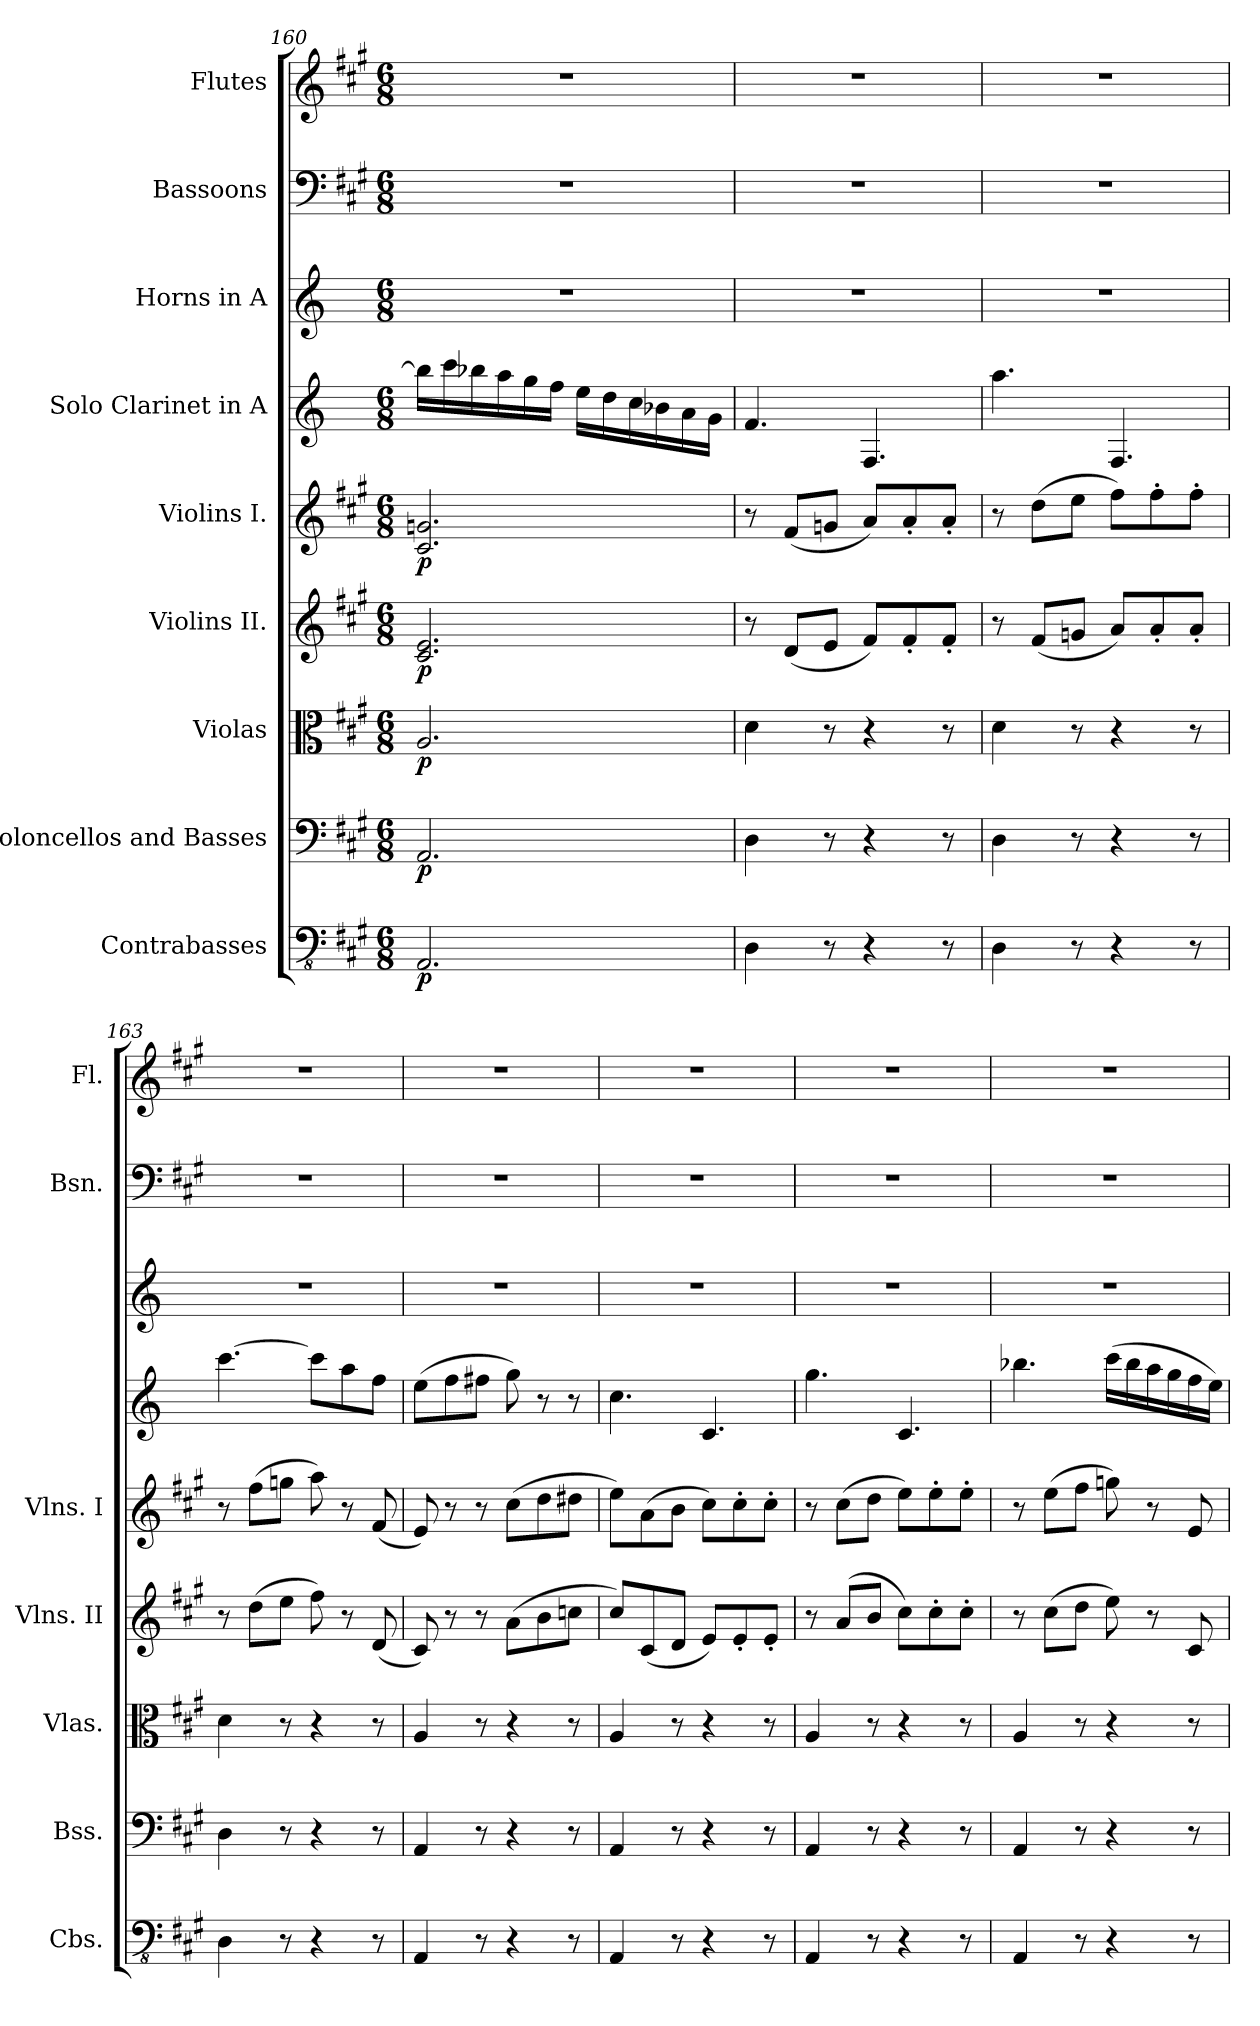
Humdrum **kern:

**kern	**dynam	**kern	**dynam	**kern	**dynam	**kern	**dynam	**kern	**dynam	**kern	**kern	**kern	**kern
*part9	*part9	*part8	*part8	*part7	*part7	*part6	*part6	*part5	*part5	*part4	*part3	*part2	*part1
*staff9	*staff9	*staff8	*staff8	*staff7	*staff7	*staff6	*staff6	*staff5	*staff5	*staff4	*staff3	*staff2	*staff1
*I"Contrabasses	*	*I"Violoncellos and Basses	*	*I"Violas	*	*I"Violins II.	*	*I"Violins I.	*	*I"Solo Clarinet in A	*I"Horns in A	*I"Bassoons	*I"Flutes
*I'Cbs.	*	*I'Bss.	*	*I'Vlas.	*	*I'Vlns. II	*	*I'Vlns. I	*	*	*	*I'Bsn.	*I'Fl.
*clefFv4	*	*clefF4	*	*clefC3	*	*clefG2	*	*clefG2	*	*clefG2	*clefG2	*clefF4	*clefG2
*	*	*	*	*	*	*	*	*	*	*ITrd2c3	*ITrd2c3	*	*
*k[f#c#g#]	*	*k[f#c#g#]	*	*k[f#c#g#]	*	*k[f#c#g#]	*	*k[f#c#g#]	*	*k[f#c#g#]	*k[f#c#g#]	*k[f#c#g#]	*k[f#c#g#]
*M6/8	*	*M6/8	*	*M6/8	*	*M6/8	*	*M6/8	*	*M6/8	*M6/8	*M6/8	*M6/8
=160	=160	=160	=160	=160	=160	=160	=160	=160	=160	=160	=160	=160	=160
!	!LO:DY:b	!	!LO:DY:b	!	!LO:DY:b	!	!LO:DY:b	!	!LO:DY:b	!	!	!	!
2.AAA/	p	2.AA/	p	2.A/	p	2.c#/ 2.e/	p	2.c#/ 2.gn/	p	16gg\LL]	2.r	2.r	2.r
.	.	.	.	.	.	.	.	.	.	16aa\	.	.	.
.	.	.	.	.	.	.	.	.	.	16ggn\	.	.	.
.	.	.	.	.	.	.	.	.	.	16ff#\	.	.	.
.	.	.	.	.	.	.	.	.	.	16ee\	.	.	.
.	.	.	.	.	.	.	.	.	.	16dd\JJ	.	.	.
.	.	.	.	.	.	.	.	.	.	16cc#\LL	.	.	.
.	.	.	.	.	.	.	.	.	.	16b\	.	.	.
.	.	.	.	.	.	.	.	.	.	16a\	.	.	.
.	.	.	.	.	.	.	.	.	.	16gn\	.	.	.
.	.	.	.	.	.	.	.	.	.	16f#\	.	.	.
.	.	.	.	.	.	.	.	.	.	16e\JJ	.	.	.
=161	=161	=161	=161	=161	=161	=161	=161	=161	=161	=161	=161	=161	=161
4DD\	.	4D\	.	4d\	.	8r	.	8r	.	4.d/	2.r	2.r	2.r
.	.	.	.	.	.	(<8d/L	.	(<8f#/L	.	.	.	.	.
8r	.	8r	.	8r	.	8e/J	.	8gn/J	.	.	.	.	.
4r	.	4r	.	4r	.	8f#/L)	.	8a/L)	.	4.D/	.	.	.
.	.	.	.	.	.	8f#'/	.	8a'/	.	.	.	.	.
8r	.	8r	.	8r	.	8f#'/J	.	8a'/J	.	.	.	.	.
=162	=162	=162	=162	=162	=162	=162	=162	=162	=162	=162	=162	=162	=162
4DD\	.	4D\	.	4d\	.	8r	.	8r	.	4.ff#\	2.r	2.r	2.r
.	.	.	.	.	.	(<8f#/L	.	(>8dd\L	.	.	.	.	.
8r	.	8r	.	8r	.	8gn/J	.	8ee\J	.	.	.	.	.
4r	.	4r	.	4r	.	8a/L)	.	8ff#\L)	.	4.D/	.	.	.
.	.	.	.	.	.	8a'/	.	8ff#'\	.	.	.	.	.
8r	.	8r	.	8r	.	8a'/J	.	8ff#'\J	.	.	.	.	.
=163	=163	=163	=163	=163	=163	=163	=163	=163	=163	=163	=163	=163	=163
4DD\	.	4D\	.	4d\	.	8r	.	8r	.	[4.aa\	2.r	2.r	2.r
.	.	.	.	.	.	(>8dd\L	.	(>8ff#\L	.	.	.	.	.
8r	.	8r	.	8r	.	8ee\J	.	8ggn\J	.	.	.	.	.
4r	.	4r	.	4r	.	8ff#\)	.	8aa\)	.	8aa\L]	.	.	.
.	.	.	.	.	.	8r	.	8r	.	8ff#\	.	.	.
8r	.	8r	.	8r	.	(<8d/	.	(<8f#/	.	8dd\J	.	.	.
=164	=164	=164	=164	=164	=164	=164	=164	=164	=164	=164	=164	=164	=164
4AAA/	.	4AA/	.	4A/	.	8c#/)	.	8e/)	.	(>8cc#\L	2.r	2.r	2.r
.	.	.	.	.	.	8r	.	8r	.	8dd\	.	.	.
8r	.	8r	.	8r	.	8r	.	8r	.	8dd#X\J	.	.	.
4r	.	4r	.	4r	.	(>8a\L	.	(>8cc#\L	.	8ee\)	.	.	.
.	.	.	.	.	.	8b\	.	8dd\	.	8r	.	.	.
8r	.	8r	.	8r	.	8ccn\J	.	8dd#X\J	.	8r	.	.	.
!!LO:PB:g=z
=165	=165	=165	=165	=165	=165	=165	=165	=165	=165	=165	=165	=165	=165
4AAA/	.	4AA/	.	4A/	.	8cc#/L)	.	8ee\L)	.	4.a\	2.r	2.r	2.r
.	.	.	.	.	.	(<8c#/	.	(>8a\	.	.	.	.	.
8r	.	8r	.	8r	.	8d/J	.	8b\J	.	.	.	.	.
4r	.	4r	.	4r	.	8e/L)	.	8cc#\L)	.	4.A/	.	.	.
.	.	.	.	.	.	8e'/	.	8cc#'\	.	.	.	.	.
8r	.	8r	.	8r	.	8e'/J	.	8cc#'\J	.	.	.	.	.
=166	=166	=166	=166	=166	=166	=166	=166	=166	=166	=166	=166	=166	=166
4AAA/	.	4AA/	.	4A/	.	8r	.	8r	.	4.ee\	2.r	2.r	2.r
.	.	.	.	.	.	(>8a/L	.	(>8cc#\L	.	.	.	.	.
8r	.	8r	.	8r	.	8b/J	.	8dd\J	.	.	.	.	.
4r	.	4r	.	4r	.	8cc#\L)	.	8ee\L)	.	4.A/	.	.	.
.	.	.	.	.	.	8cc#'\	.	8ee'\	.	.	.	.	.
8r	.	8r	.	8r	.	8cc#'\J	.	8ee'\J	.	.	.	.	.
=167	=167	=167	=167	=167	=167	=167	=167	=167	=167	=167	=167	=167	=167
4AAA/	.	4AA/	.	4A/	.	8r	.	8r	.	4.ggn\	2.r	2.r	2.r
.	.	.	.	.	.	(>8cc#\L	.	(>8ee\L	.	.	.	.	.
8r	.	8r	.	8r	.	8dd\J	.	8ff#\J	.	.	.	.	.
4r	.	4r	.	4r	.	8ee\)	.	8ggn\)	.	(>16aa\LL	.	.	.
.	.	.	.	.	.	.	.	.	.	16gg\	.	.	.
.	.	.	.	.	.	8r	.	8r	.	16ff#\	.	.	.
.	.	.	.	.	.	.	.	.	.	16ee\	.	.	.
8r	.	8r	.	8r	.	8c#/	.	8e/	.	16dd\	.	.	.
.	.	.	.	.	.	.	.	.	.	16cc#\JJ)	.	.	.
=	=	=	=	=	=	=	=	=	=	=	=	=	=
*-	*-	*-	*-	*-	*-	*-	*-	*-	*-	*-	*-	*-	*-
